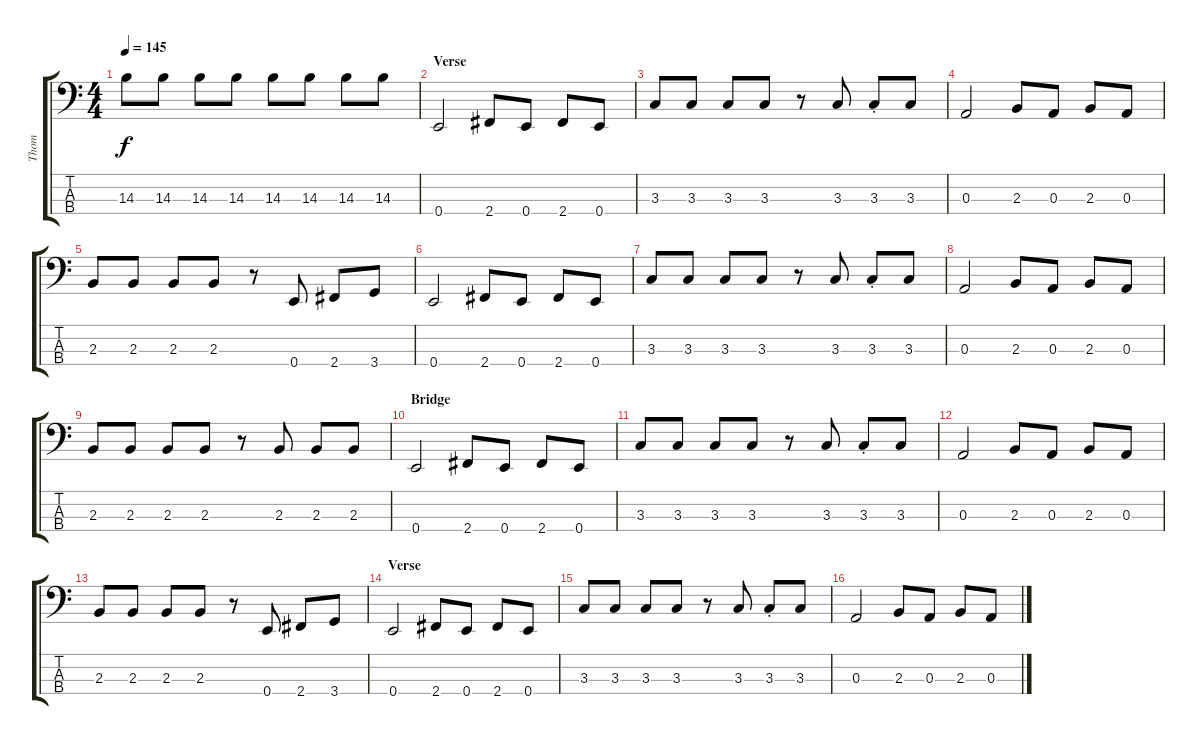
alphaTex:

\track ("Thom" "Thom") {instrument electricbasspick}
\staff {score tabs}
\tuning (G2 D2 A1 E1) {hide}
\ts (4 4)
\tempo 145
\clef f4
\ks c
14.3.8{dy f} 14.3.8 14.3.8 14.3.8 14.3.8 14.3.8 14.3.8 14.3.8 |
\section ("" "Verse")
0.4.2 2.4.8 0.4.8 2.4.8 0.4.8 |
3.3.8 3.3.8 3.3.8 3.3.8 r.8 3.3.8 3.3{st}.8 3.3.8 |
0.3.2 2.3.8 0.3.8 2.3.8 0.3.8 |
2.3.8 2.3.8 2.3.8 2.3.8 r.8 0.4.8 2.4.8 3.4.8 |
0.4.2 2.4.8 0.4.8 2.4.8 0.4.8 |
3.3.8 3.3.8 3.3.8 3.3.8 r.8 3.3.8 3.3{st}.8 3.3.8 |
0.3.2 2.3.8 0.3.8 2.3.8 0.3.8 |
2.3.8 2.3.8 2.3.8 2.3.8 r.8 2.3.8 2.3.8 2.3.8 |
\section ("" "Bridge")
0.4.2 2.4.8 0.4.8 2.4.8 0.4.8 |
3.3.8 3.3.8 3.3.8 3.3.8 r.8 3.3.8 3.3{st}.8 3.3.8 |
0.3.2 2.3.8 0.3.8 2.3.8 0.3.8 |
2.3.8 2.3.8 2.3.8 2.3.8 r.8 0.4.8 2.4.8 3.4.8 |
\section ("" "Verse")
0.4.2 2.4.8 0.4.8 2.4.8 0.4.8 |
3.3.8 3.3.8 3.3.8 3.3.8 r.8 3.3.8 3.3{st}.8 3.3.8 |
0.3.2 2.3.8 0.3.8 2.3.8 0.3.8
